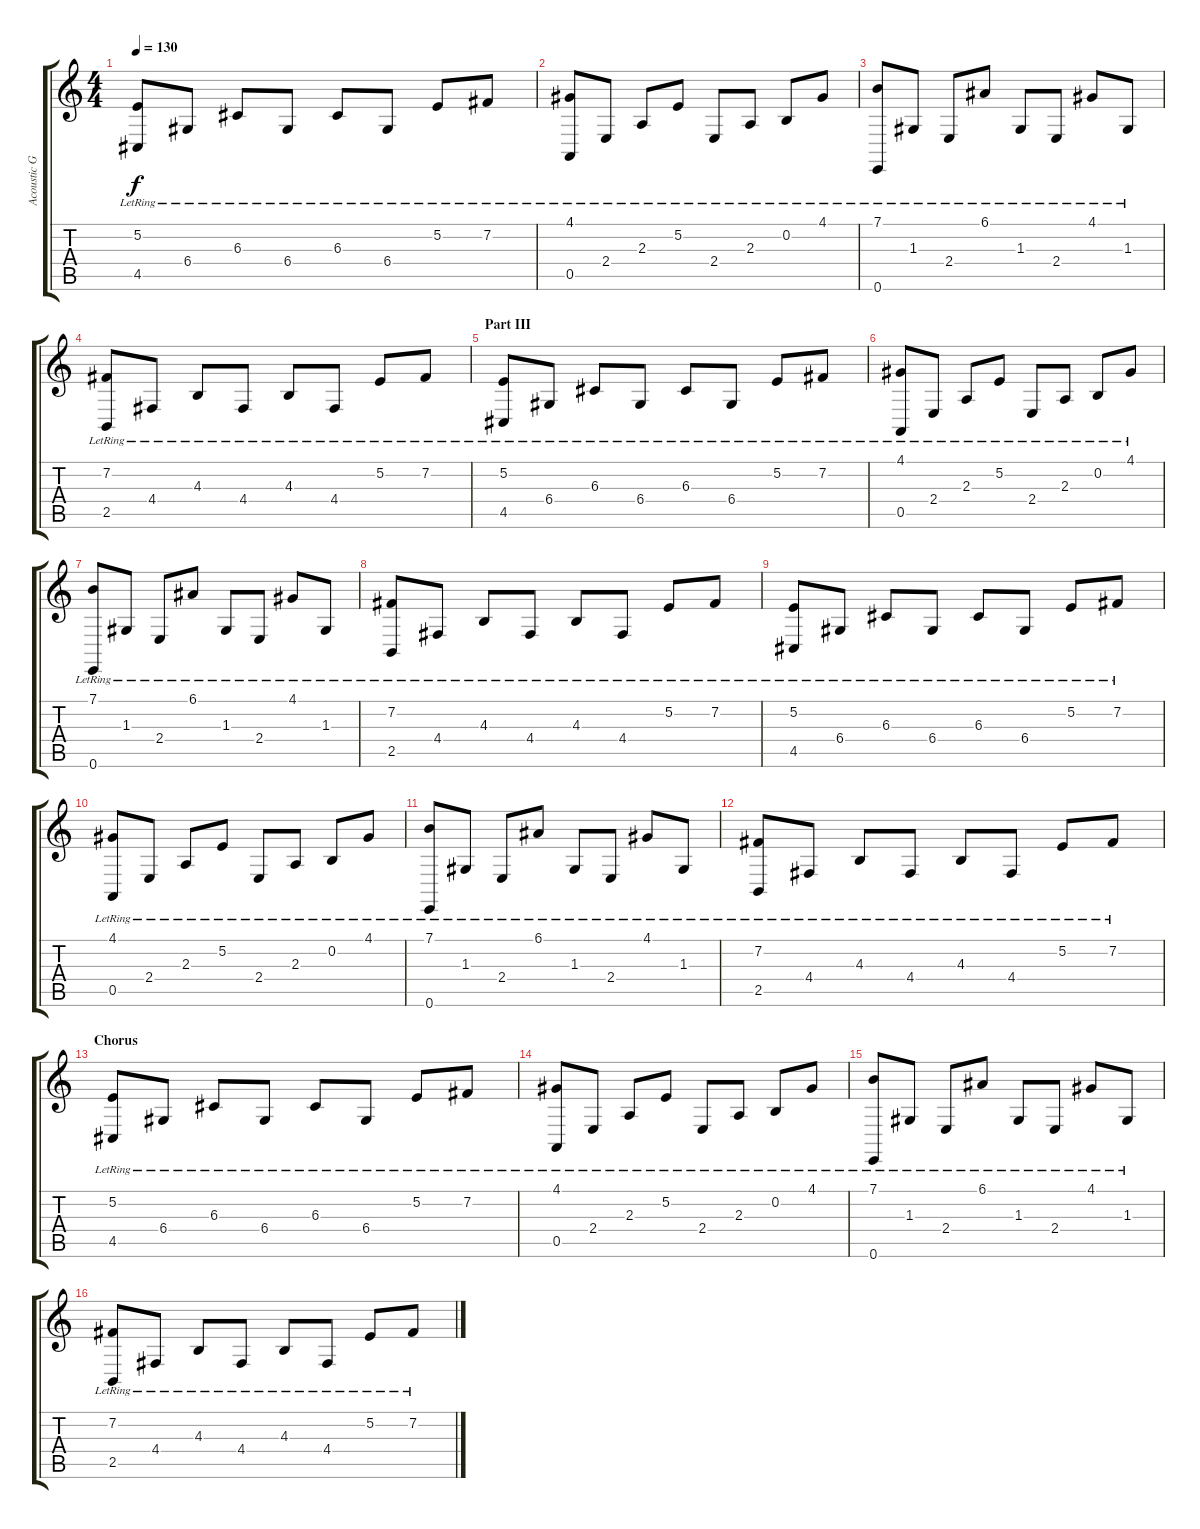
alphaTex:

\track ("Acoustic Grand Piano" "Acoustic G") {instrument acousticgrandpiano}
\staff {score tabs}
\tuning (E4 B3 G3 D3 A2 E2) {hide}
\ts (4 4)
\tempo 130
\clef g2
\ks c
(5.2{lr} 4.5{lr}).8{dy f} 6.4{lr}.8 6.3{lr}.8 6.4{lr}.8 6.3{lr}.8 6.4{lr}.8 5.2{lr}.8 7.2{lr}.8 |
(4.1{lr} 0.5{lr}).8 2.4{lr}.8 2.3{lr}.8 5.2{lr}.8 2.4{lr}.8 2.3{lr}.8 0.2{lr}.8 4.1{lr}.8 |
(7.1{lr} 0.6{lr}).8 1.3{lr}.8 2.4{lr}.8 6.1{lr}.8 1.3{lr}.8 2.4{lr}.8 4.1{lr}.8 1.3{lr}.8 |
(7.2{lr} 2.5{lr}).8 4.4{lr}.8 4.3{lr}.8 4.4{lr}.8 4.3{lr}.8 4.4{lr}.8 5.2{lr}.8 7.2{lr}.8 |
\section ("" "Part III")
(5.2{lr} 4.5{lr}).8 6.4{lr}.8 6.3{lr}.8 6.4{lr}.8 6.3{lr}.8 6.4{lr}.8 5.2{lr}.8 7.2{lr}.8 |
(4.1{lr} 0.5{lr}).8 2.4{lr}.8 2.3{lr}.8 5.2{lr}.8 2.4{lr}.8 2.3{lr}.8 0.2{lr}.8 4.1{lr}.8 |
(7.1{lr} 0.6{lr}).8 1.3{lr}.8 2.4{lr}.8 6.1{lr}.8 1.3{lr}.8 2.4{lr}.8 4.1{lr}.8 1.3{lr}.8 |
(7.2{lr} 2.5{lr}).8 4.4{lr}.8 4.3{lr}.8 4.4{lr}.8 4.3{lr}.8 4.4{lr}.8 5.2{lr}.8 7.2{lr}.8 |
(5.2{lr} 4.5{lr}).8 6.4{lr}.8 6.3{lr}.8 6.4{lr}.8 6.3{lr}.8 6.4{lr}.8 5.2{lr}.8 7.2{lr}.8 |
(4.1{lr} 0.5{lr}).8 2.4{lr}.8 2.3{lr}.8 5.2{lr}.8 2.4{lr}.8 2.3{lr}.8 0.2{lr}.8 4.1{lr}.8 |
(7.1{lr} 0.6{lr}).8 1.3{lr}.8 2.4{lr}.8 6.1{lr}.8 1.3{lr}.8 2.4{lr}.8 4.1{lr}.8 1.3{lr}.8 |
(7.2{lr} 2.5{lr}).8 4.4{lr}.8 4.3{lr}.8 4.4{lr}.8 4.3{lr}.8 4.4{lr}.8 5.2{lr}.8 7.2{lr}.8 |
\section ("" "Chorus")
(5.2{lr} 4.5{lr}).8{volume 15} 6.4{lr}.8 6.3{lr}.8 6.4{lr}.8 6.3{lr}.8 6.4{lr}.8 5.2{lr}.8 7.2{lr}.8 |
(4.1{lr} 0.5{lr}).8 2.4{lr}.8 2.3{lr}.8 5.2{lr}.8 2.4{lr}.8 2.3{lr}.8 0.2{lr}.8 4.1{lr}.8 |
(7.1{lr} 0.6{lr}).8 1.3{lr}.8 2.4{lr}.8 6.1{lr}.8 1.3{lr}.8 2.4{lr}.8 4.1{lr}.8 1.3{lr}.8 |
(7.2{lr} 2.5{lr}).8 4.4{lr}.8 4.3{lr}.8 4.4{lr}.8 4.3{lr}.8 4.4{lr}.8 5.2{lr}.8 7.2{lr}.8
